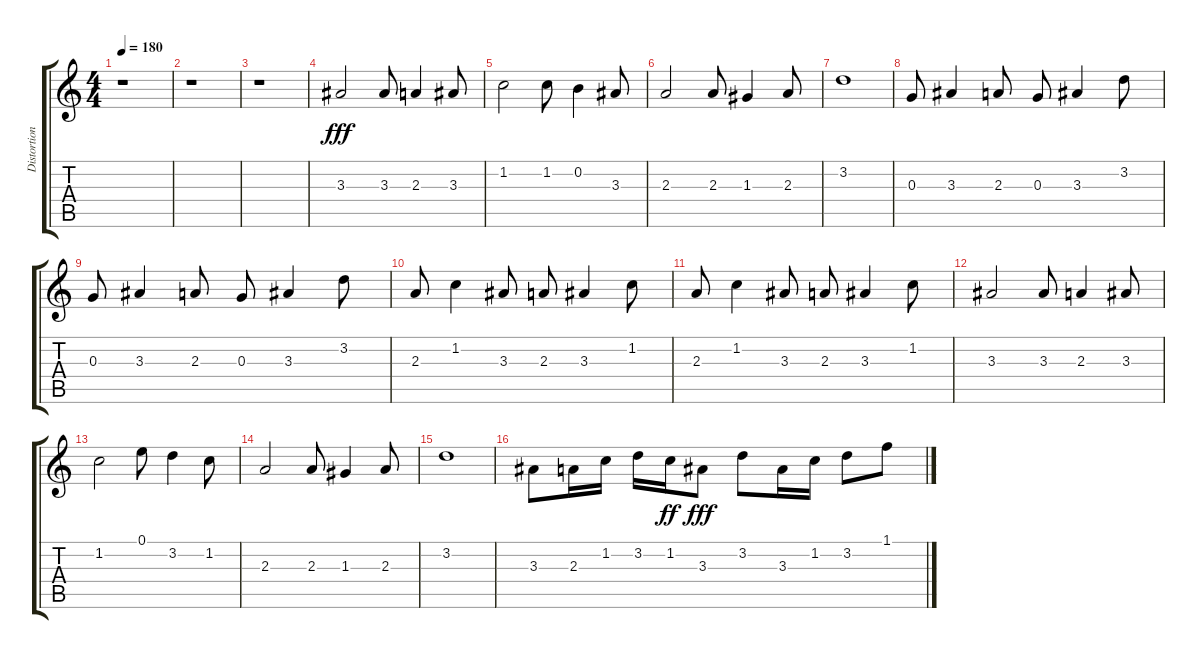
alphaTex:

\track ("Distortion Guitar 1" "Distortion") {instrument distortionguitar}
\staff {score tabs}
\tuning (E4 B3 G3 D3 A2 E2) {hide}
\ts (4 4)
\tempo 180
\clef g2
\ks c
r.1{dy f} |
r.1 |
r.1 |
3.3.2{dy fff volume 16} 3.3.8 2.3.4 3.3.8 |
1.2.2 1.2.8 0.2.4 3.3.8 |
2.3.2 2.3.8 1.3.4 2.3.8 |
3.2.1 |
0.3.8 3.3.4 2.3.8 0.3.8 3.3.4 3.2.8 |
0.3.8 3.3.4 2.3.8 0.3.8 3.3.4 3.2.8 |
2.3.8 1.2.4 3.3.8 2.3.8 3.3.4 1.2.8 |
2.3.8 1.2.4 3.3.8 2.3.8 3.3.4 1.2.8 |
3.3.2 3.3.8 2.3.4 3.3.8 |
1.2.2 0.1.8 3.2.4 1.2.8 |
2.3.2 2.3.8 1.3.4 2.3.8 |
3.2.1 |
3.3.8 2.3.16 1.2.16 3.2.16 1.2.16{dy ff} 3.3.8{dy fff} 3.2.8 3.3.16 1.2.16 3.2.8 1.1.8
